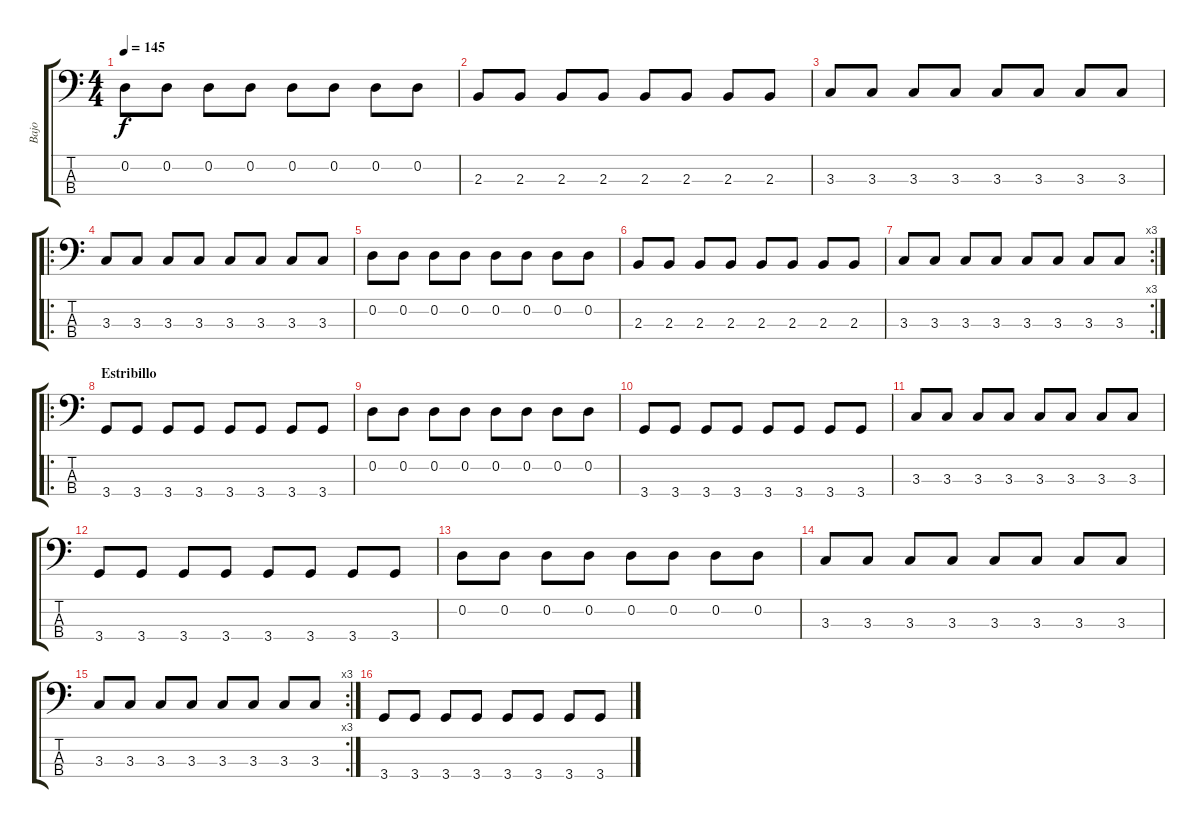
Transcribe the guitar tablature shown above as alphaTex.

\track ("Bajo" "Bajo") {instrument electricbassfinger}
\staff {score tabs}
\tuning (G2 D2 A1 E1) {hide}
\ts (4 4)
\tempo 145
\clef f4
\ks c
0.2.8{dy f} 0.2.8 0.2.8 0.2.8 0.2.8 0.2.8 0.2.8 0.2.8 |
2.3.8 2.3.8 2.3.8 2.3.8 2.3.8 2.3.8 2.3.8 2.3.8 |
3.3.8 3.3.8 3.3.8 3.3.8 3.3.8 3.3.8 3.3.8 3.3.8 |
\ro
3.3.8 3.3.8 3.3.8 3.3.8 3.3.8 3.3.8 3.3.8 3.3.8 |
0.2.8 0.2.8 0.2.8 0.2.8 0.2.8 0.2.8 0.2.8 0.2.8 |
2.3.8 2.3.8 2.3.8 2.3.8 2.3.8 2.3.8 2.3.8 2.3.8 |
\rc 3
3.3.8 3.3.8 3.3.8 3.3.8 3.3.8 3.3.8 3.3.8 3.3.8 |
\ro
\section ("" "Estribillo")
3.4.8 3.4.8 3.4.8 3.4.8 3.4.8 3.4.8 3.4.8 3.4.8 |
0.2.8 0.2.8 0.2.8 0.2.8 0.2.8 0.2.8 0.2.8 0.2.8 |
3.4.8 3.4.8 3.4.8 3.4.8 3.4.8 3.4.8 3.4.8 3.4.8 |
3.3.8 3.3.8 3.3.8 3.3.8 3.3.8 3.3.8 3.3.8 3.3.8 |
3.4.8 3.4.8 3.4.8 3.4.8 3.4.8 3.4.8 3.4.8 3.4.8 |
0.2.8 0.2.8 0.2.8 0.2.8 0.2.8 0.2.8 0.2.8 0.2.8 |
3.3.8 3.3.8 3.3.8 3.3.8 3.3.8 3.3.8 3.3.8 3.3.8 |
\rc 3
3.3.8 3.3.8 3.3.8 3.3.8 3.3.8 3.3.8 3.3.8 3.3.8 |
3.4.8 3.4.8 3.4.8 3.4.8 3.4.8 3.4.8 3.4.8 3.4.8
